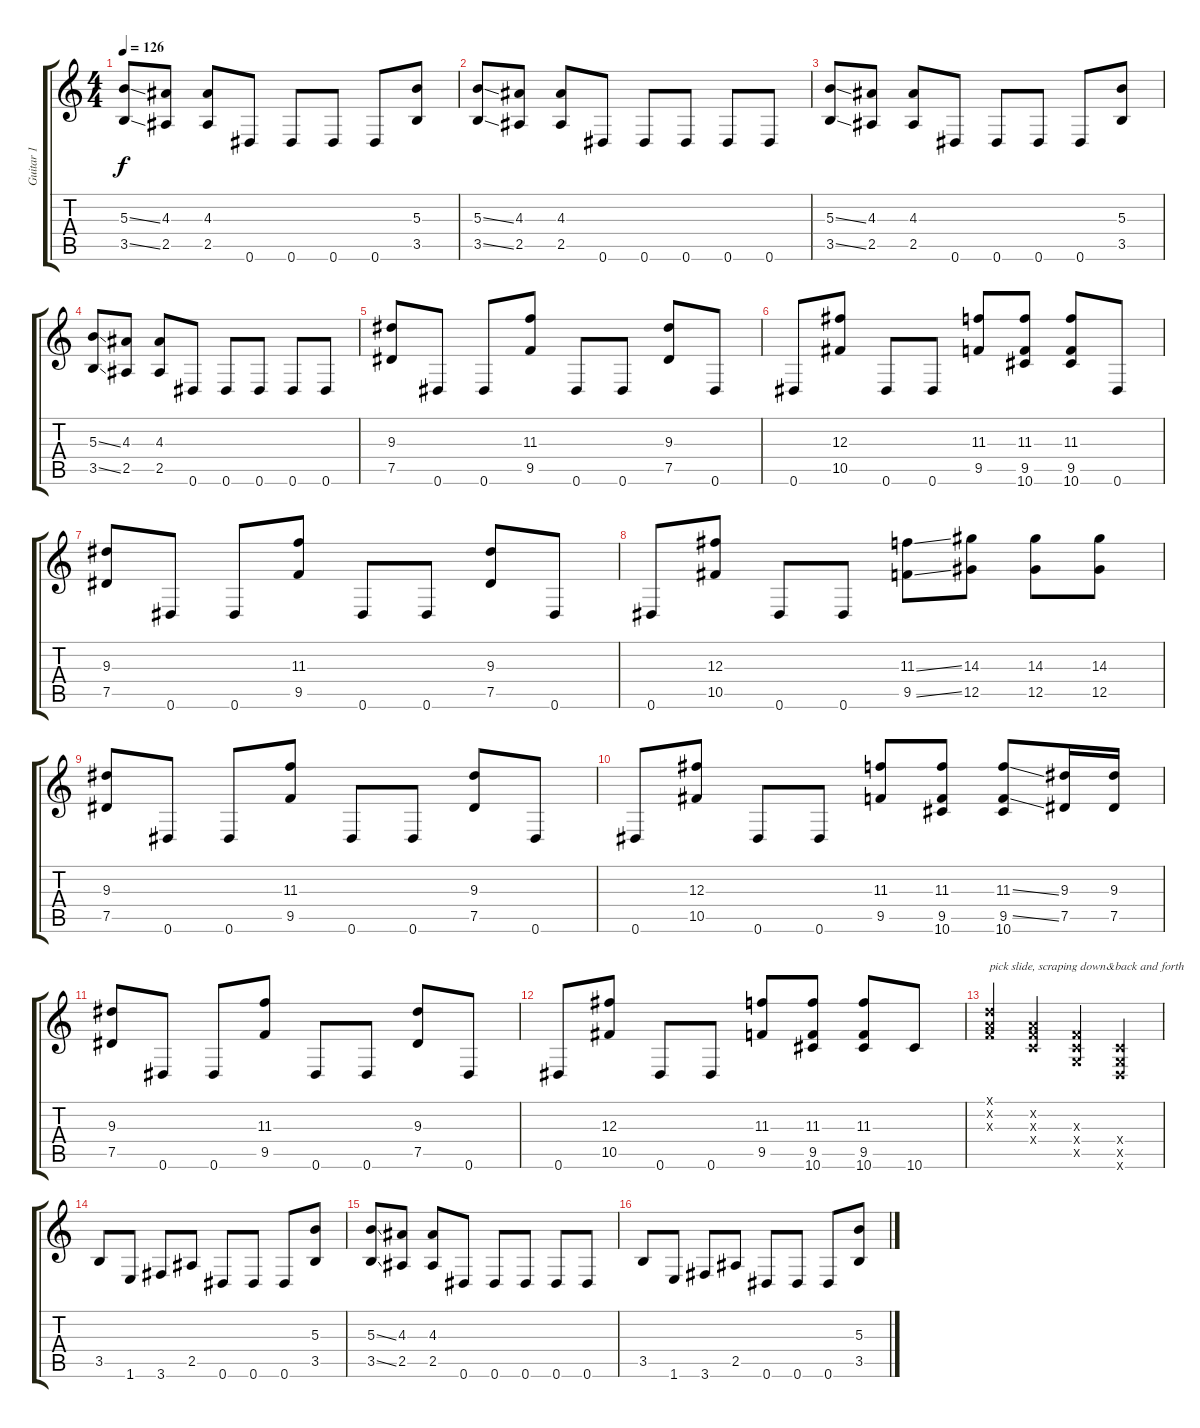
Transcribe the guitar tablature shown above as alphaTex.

\track ("Guitar 1" "Guitar 1") {instrument overdrivenguitar}
\staff {score tabs}
\tuning (Eb4 Bb3 Gb3 Db3 Ab2 Eb2) {hide}
\ts (4 4)
\tempo 126
\clef g2
\ks c
(5.3{ss} 3.5{ss}).8{dy f} (4.3 2.5).8 (4.3 2.5).8 0.6.8 0.6.8 0.6.8 0.6.8 (5.3 3.5).8 |
(5.3{ss} 3.5{ss}).8 (4.3 2.5).8 (4.3 2.5).8 0.6.8 0.6.8 0.6.8 0.6.8 0.6.8 |
(5.3{ss} 3.5{ss}).8 (4.3 2.5).8 (4.3 2.5).8 0.6.8 0.6.8 0.6.8 0.6.8 (5.3 3.5).8 |
(5.3{ss} 3.5{ss}).8 (4.3 2.5).8 (4.3 2.5).8 0.6.8 0.6.8 0.6.8 0.6.8 0.6.8 |
(9.3 7.5).8 0.6.8 0.6.8 (11.3 9.5).8 0.6.8 0.6.8 (9.3 7.5).8 0.6.8 |
0.6.8 (12.3 10.5).8 0.6.8 0.6.8 (11.3 9.5).8 (11.3 9.5 10.6).8 (11.3 9.5 10.6).8 0.6.8 |
(9.3 7.5).8 0.6.8 0.6.8 (11.3 9.5).8 0.6.8 0.6.8 (9.3 7.5).8 0.6.8 |
0.6.8 (12.3 10.5).8 0.6.8 0.6.8 (11.3{ss} 9.5{ss}).8 (14.3 12.5).8 (14.3 12.5).8 (14.3 12.5).8 |
(9.3 7.5).8 0.6.8 0.6.8 (11.3 9.5).8 0.6.8 0.6.8 (9.3 7.5).8 0.6.8 |
0.6.8 (12.3 10.5).8 0.6.8 0.6.8 (11.3 9.5).8 (11.3 9.5 10.6).8 (11.3{ss} 9.5{ss} 10.6).8 (9.3 7.5).16 (9.3 7.5).16 |
(9.3 7.5).8 0.6.8 0.6.8 (11.3 9.5).8 0.6.8 0.6.8 (9.3 7.5).8 0.6.8 |
0.6.8 (12.3 10.5).8 0.6.8 0.6.8 (11.3 9.5).8 (11.3 9.5 10.6).8 (11.3 9.5 10.6).8 10.6.8 |
(-1.1{x} -1.2{x} -1.3{x}).4{txt "pick slide, scraping down&back and forth"} (-1.2{x} -1.3{x} -1.4{x}).4 (-1.3{x} -1.4{x} -1.5{x}).4 (-1.4{x} -1.5{x} -1.6{x}).4 |
3.5.8 1.6.8 3.6.8 2.5.8 0.6.8 0.6.8 0.6.8 (5.3 3.5).8 |
(5.3{ss} 3.5{ss}).8 (4.3 2.5).8 (4.3 2.5).8 0.6.8 0.6.8 0.6.8 0.6.8 0.6.8 |
3.5.8 1.6.8 3.6.8 2.5.8 0.6.8 0.6.8 0.6.8 (5.3 3.5).8
